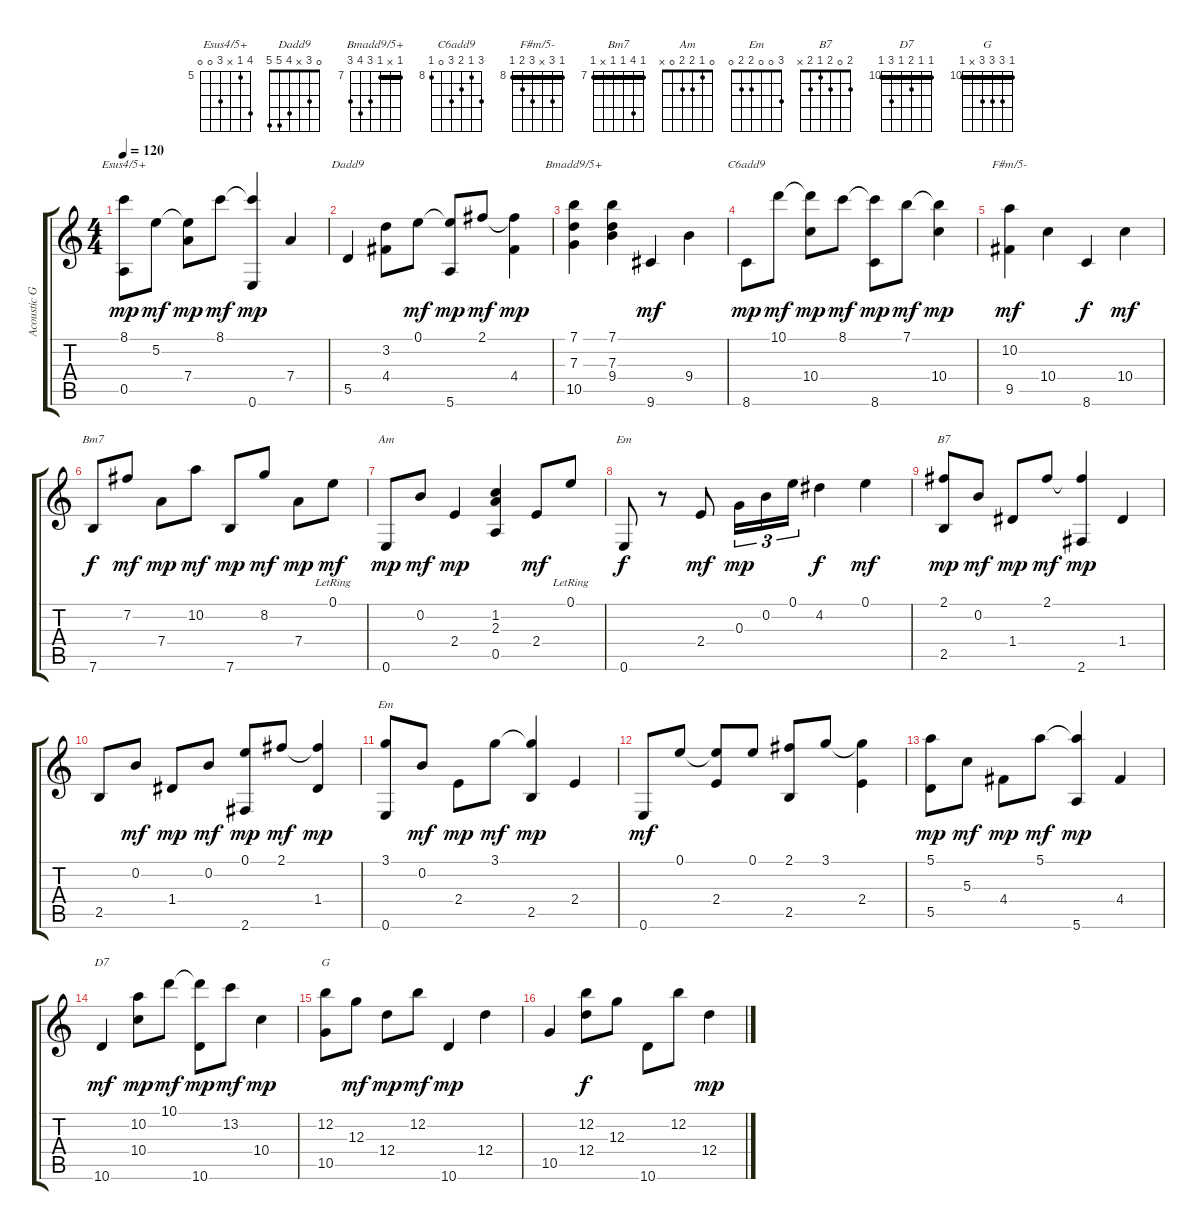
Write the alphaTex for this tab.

\track ("Acoustic Guitar (steel)" "Acoustic G") {instrument acousticguitarsteel}
\staff {score tabs}
\tuning (E4 B3 G3 D3 A2 E2) {hide}
\chord ("Esus4/5+" 8 5 x 7 0 0) {firstfret 5}
\chord ("Dadd9" 0 3 x 4 5 5)
\chord ("Bmadd9/5+" 7 x 7 9 10 9) {firstfret 7 barre 7}
\chord ("C6add9" 10 8 9 10 0 8) {firstfret 8}
\chord ("F#m/5-" 8 10 x 10 9 8) {firstfret 8 barre 8}
\chord ("Bm7" 7 10 7 7 x 7) {firstfret 7 barre 7}
\chord ("Am" 0 1 2 2 0 x)
\chord ("Em" 0 0 0 2 2 0)
\chord ("B7" 2 0 2 1 2 x)
\chord ("Em" 3 0 0 2 2 0)
\chord ("D7" 10 10 11 10 12 10) {firstfret 10 barre 10}
\chord ("G" 10 12 12 12 x 10) {firstfret 10 barre 10}
\ts (4 4)
\tempo 120
\clef g2
\ks c
(8.1 0.5).8{ch "Esus4/5+" dy mp} 5.2.8{dy mf} (5.2{t} 7.4).8{dy mp} 8.1.8{dy mf} (8.1{t} 0.6).4{dy mp} 7.4.4 |
5.5.4{ch "Dadd9"} (3.2 4.4).8 0.1.8{dy mf} (0.1{t} 5.6).8{dy mp} 2.1.8{dy mf} (2.1{t} 4.4).4{dy mp} |
(7.1 7.3 10.5).4{ch "Bmadd9/5+"} (7.1 7.3 9.4).4 9.6.4{dy mf} 9.4.4 |
8.6.8{ch "C6add9" dy mp} 10.1.8{dy mf} (10.1{t} 10.4).8{dy mp} 8.1.8{dy mf} (8.1{t} 8.6).8{dy mp} 7.1.8{dy mf} (7.1{t} 10.4).4{dy mp} |
(10.2 9.5).4{ch "F#m/5-" dy mf} 10.4.4 8.6.4{dy f} 10.4.4{dy mf} |
7.6.8{ch "Bm7" dy f} 7.2.8{dy mf} 7.4.8{dy mp} 10.2.8{dy mf} 7.6.8{dy mp} 8.2.8{dy mf} 7.4.8{dy mp} 0.1{lr}.8{dy mf} |
0.6.8{ch "Am" dy mp} 0.2.8{dy mf} 2.4.4{dy mp} (1.2 2.3 0.5).4 2.4.8{dy mf} 0.1{lr}.8 |
0.6.8{ch "Em" dy f} r.8 2.4.8{dy mf} 0.3.16{tu (3 2) dy mp} 0.2.16{tu (3 2)} 0.1.16{tu (3 2)} 4.2.4{dy f} 0.1.4{dy mf} |
(2.1 2.5).8{ch "B7" dy mp} 0.2.8{dy mf} 1.4.8{dy mp} 2.1.8{dy mf} (2.1{t} 2.6).4{dy mp} 1.4.4 |
2.5.8 0.2.8{dy mf} 1.4.8{dy mp} 0.2.8{dy mf} (0.1 2.6).8{dy mp} 2.1.8{dy mf} (2.1{t} 1.4).4{dy mp} |
(3.1 0.6).8{ch "Em"} 0.2.8{dy mf} 2.4.8{dy mp} 3.1.8{dy mf} (3.1{t} 2.5).4{dy mp} 2.4.4 |
0.6.8{dy mf} 0.1.8 (0.1{t} 2.4).8 0.1.8 (2.1 2.5).8 3.1.8 (3.1{t} 2.4).4 |
(5.1 5.5).8{dy mp} 5.3.8{dy mf} 4.4.8{dy mp} 5.1.8{dy mf} (5.1{t} 5.6).4{dy mp} 4.4.4 |
10.6.4{ch "D7" dy mf} (10.2 10.4).8{dy mp} 10.1.8{dy mf} (10.1{t} 10.6).8{dy mp} 13.2.8{dy mf} 10.4.4{dy mp} |
(12.2 10.5).8{ch "G"} 12.3.8{dy mf} 12.4.8{dy mp} 12.2.8{dy mf} 10.6.4{dy mp} 12.4.4 |
10.5.4 (12.2 12.4).8{dy f} 12.3.8 10.6.8 12.2.8 12.4.4{dy mp}
